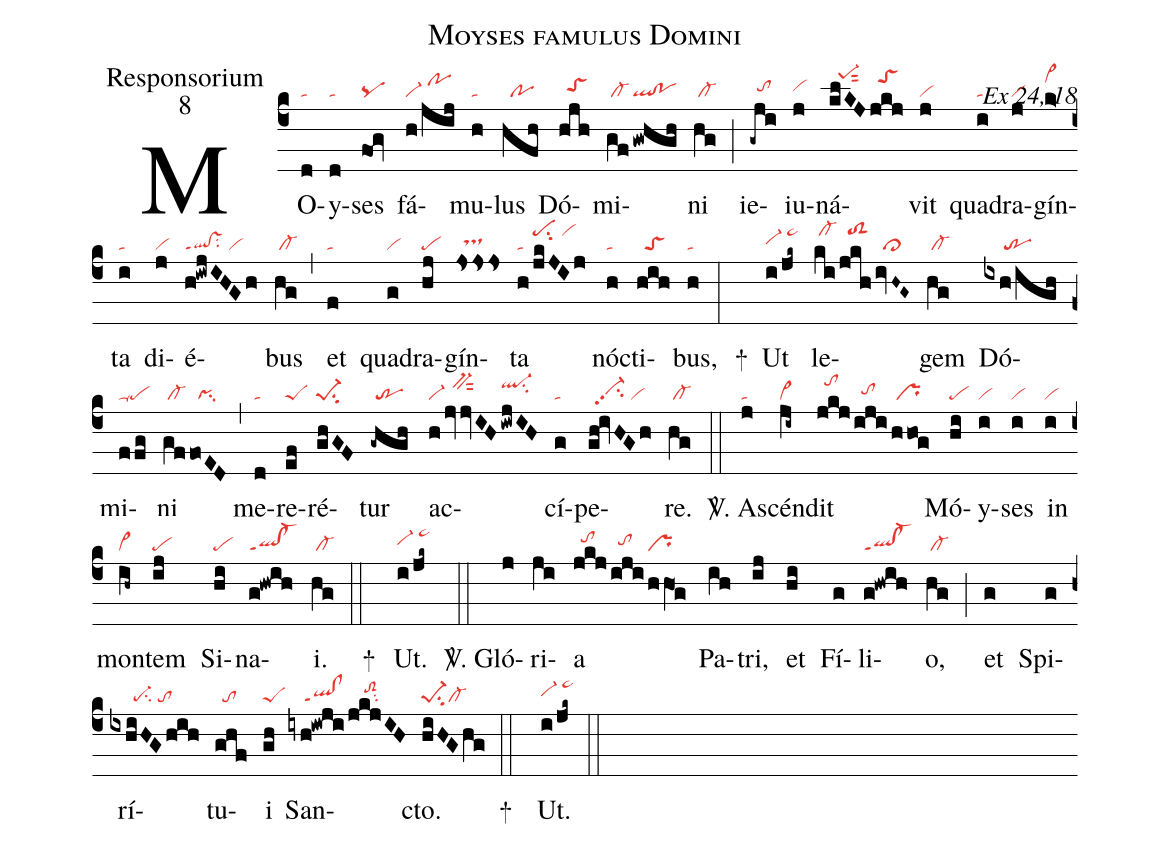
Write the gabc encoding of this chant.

name:Moyses famulus Domini;
office-part:Responsorium;
mode:8;
commentary:Ex 24, 18;
nabc-lines:1;
%%
(c4)MO(d|ta)y(d|ta)ses(fog|pq) fá(h/jij|vi-/pohj)mu(h|ta)lus(hfh|//po) Dó(hjh|//toShh)mi(gf|/cl-|!gwhgh|ql!po)ni(hg|/cl-) (;) ie(-gji|//tohh)iu(j|vihh)ná(klKJ|//pe-1hlsut2|jkj|//toShk)vit(j|vi) qua(i|ta)dra(j|vi)gín(k>|vi>hk)ta(i|ta) di(j|vi)é(h!iwjIHGh|ql!vsppt1su2/vi)bus(hg|/cl-) (,) et(f|ta) qua(g|vi)dra(hj|pe)gín(jsss|//tshh)ta(h|ta|/jkJIj|pehksu2/vihk) nóc(h|ta)ti(hih|//toS)bus,(h|ta) (:)
+() Ut(i/jk~|vi-hh/pe~hk) le(ki|/cl-hk|/jkh|//toS2hk|/ivH~G~|//cl>)gem(hg|/cl-) Dó(ixh/igh|/////tr)mi(ffg|ta-pe)ni(gf|/cl-|foED|//pisu1) (,) me(d|ta)re(ef|peS)ré(ghGF|pe-1su2)tur(-ghgh|/tr) ac(h|vi-|/jvjvIH|//bv-hjsut2|/iwjIH|ql-hjsu2)cí(g|ta)pe(gh!ivHGh|//vi-hhpp2su2/vi)re.(hg|/cl-) (::)

<sp>V/</sp>. A(j|ta)scén(ji~|cl~)dit(jkj|//tohk|/iji|//tohh|/hhog|/pr) Mó(hi|pe)y(i|vi)ses(i|vi) in(i|vi) mon(ih~|cl~)tem(ij|pe) Si(hi|pe)na(g!hwih|ql!cl-ppt1)i.(hg|/cl-) (::)
+() Ut.(i/jk~|vi-hh/pe~hk) (::)

<sp>V/</sp>. Gló(j)ri(ji)a(jkj|//tohi|/iji|//tohh|/hhO1g|pr) Pa(ih)tri,(ij)
et(hi) Fí(g)li(g!hwih|ql!cl-ppt1)o,(hg|/cl-) (;)
et(g) Spi(g)rí(ixhiHGhih|//////pe-su2/to)tu(ghf|//to)i(gh|peS)
San(iyh!iwji|////ql!clppt1|/jkjIH|////toS2hisu2)cto.(hiHGhg|pe-1su2cl-) (::)
+() Ut.(i/jk~|vi-hh/pe~hk) (::)
